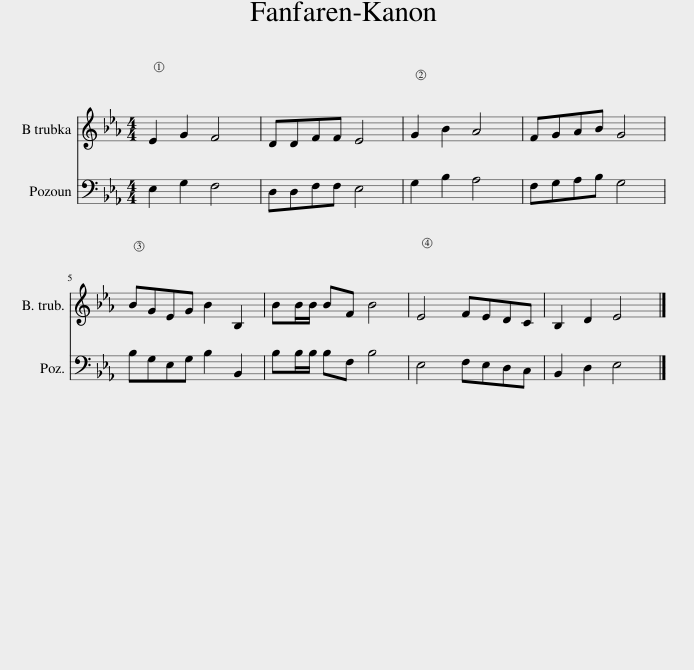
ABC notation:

X:1
%%score 1 2
L:1/8
M:4/4
I:linebreak $
K:Eb
V:1 treble transpose=-2
V:2 bass
V:1
[K:Eb] F2 =A2 G4 | =EEGG F4 | =A2 c2 B4 | G=ABc A4 |$ c=AFA c2 C2 | %5
 cc/c/ cG c4 | F4 GF=ED | C2 =E2 F4 |] %8
V:2
 E,2 G,2 F,4 | D,D,F,F, E,4 | G,2 B,2 A,4 | F,G,A,B, G,4 |$ B,G,E,G, B,2 B,,2 | %5
 B,B,/B,/ B,F, B,4 | E,4 F,E,D,C, | B,,2 D,2 E,4 |] %8
